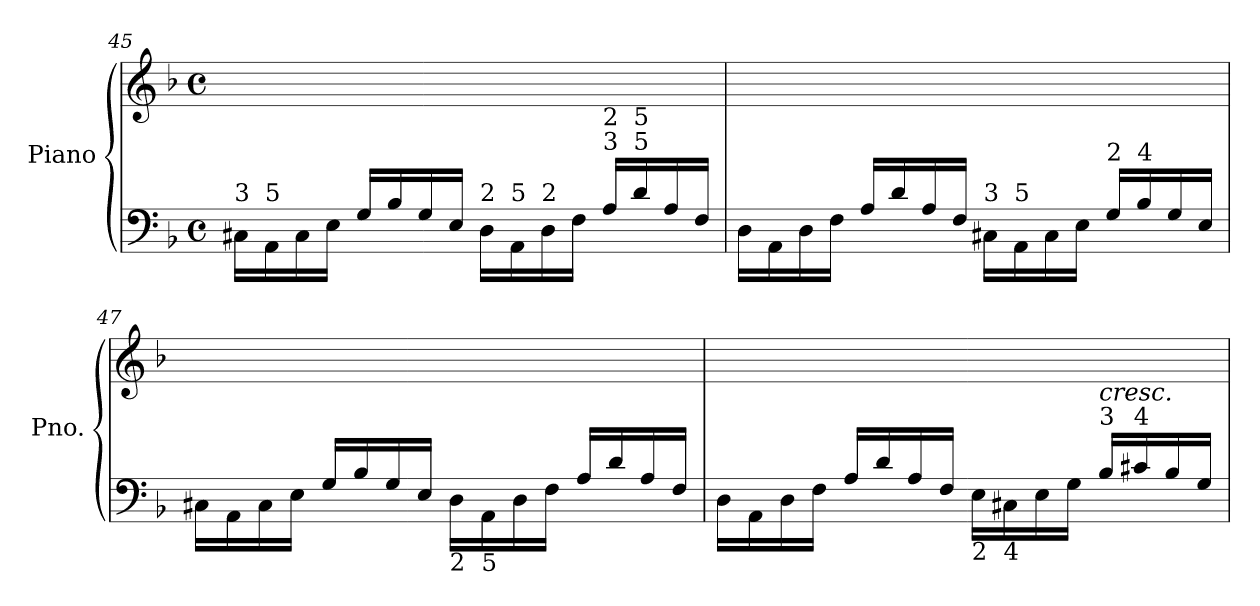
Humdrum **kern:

**kern	**kern
*part1	*part1
*staff2	*staff1
*I"Piano	*
*I'Pno.	*
!!LO:PB:g=z
*clefF4	*clefG2
*k[b-]	*k[b-]
*M4/4	*M4/4
*met(c)	*met(c)
=45	=45
!LO:TX:a:t=3	!
16C#X\LL	1ryy
!LO:TX:a:t=5	!
16AA\	.
16C#\	.
16E\JJ	.
16G/LL	.
16B-/	.
16G/	.
16E/JJ	.
!LO:TX:a:t=2	!
16D\LL	.
!LO:TX:a:t=5	!
16AA\	.
!LO:TX:a:t=2	!
16D\	.
16F\JJ	.
!LO:TX:a:t=3	!
!LO:TX:a:t=2	!
16A/LL	.
!LO:TX:a:t=5	!
!LO:TX:a:t=5	!
16d/	.
16A/	.
16F/JJ	.
=46	=46
16D\LL	1ryy
16AA\	.
16D\	.
16F\JJ	.
16A/LL	.
16d/	.
16A/	.
16F/JJ	.
!LO:TX:a:t=3	!
16C#X\LL	.
!LO:TX:a:t=5	!
16AA\	.
16C#\	.
16E\JJ	.
!LO:TX:a:t=2	!
16G/LL	.
!LO:TX:a:t=4	!
16B-/	.
16G/	.
16E/JJ	.
!!LO:LB:g=z
=47	=47
16C#X\LL	1ryy
16AA\	.
16C#\	.
16E\JJ	.
16G/LL	.
16B-/	.
16G/	.
16E/JJ	.
!LO:TX:b:t=2	!
16D\LL	.
!LO:TX:b:t=5	!
16AA\	.
16D\	.
16F\JJ	.
16A/LL	.
16d/	.
16A/	.
16F/JJ	.
=48	=48
16D\LL	1ryy
16AA\	.
16D\	.
16F\JJ	.
16A/LL	.
16d/	.
16A/	.
16F/JJ	.
!LO:TX:b:t=2	!
16E\LL	.
!LO:TX:b:t=4	!
16C#X\	.
16E\	.
16G\JJ	.
!LO:TX:a:t=3	!
!LO:TX:a:i:t=cresc.	!
16B-/LL	.
!LO:TX:a:t=4	!
16c#X/	.
16B-/	.
16G/JJ	.
=	=
*-	*-
